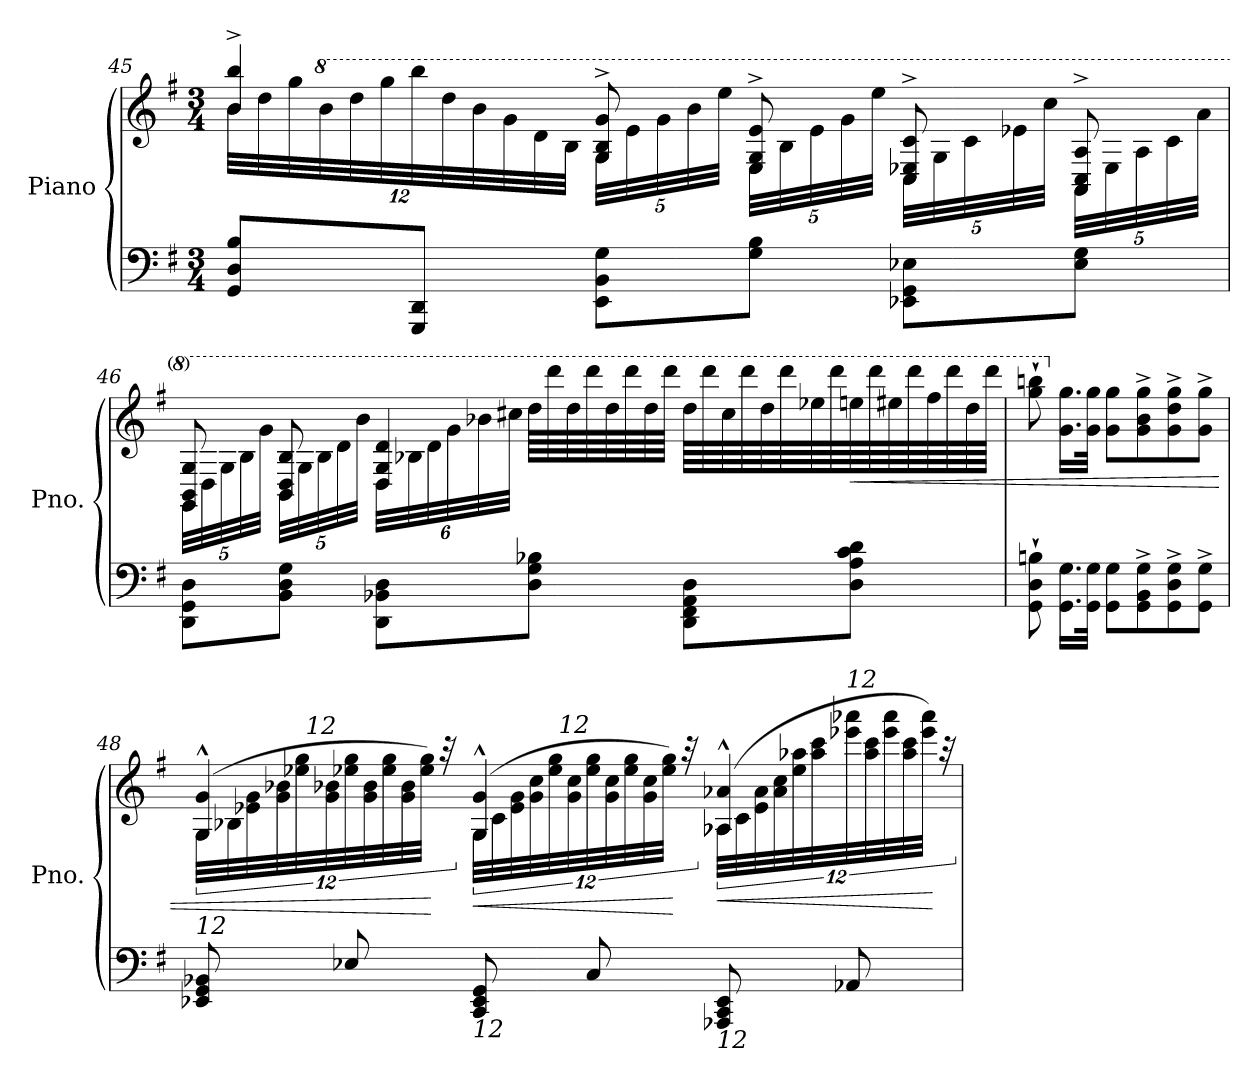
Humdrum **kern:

**kern	**kern	**dynam
*part1	*part1	*part1
*staff2	*staff1	*staff1/2
*I"Piano	*	*
*I'Pno.	*	*
!!LO:LB:g=z
*clefF4	*clefG2	*
*k[f#]	*k[f#]	*
*M3/4	*M3/4	*
=45	=45	=45
*	*^	*
*	*	*Xbrackettup	*
8GG\ 8D\ 8B\L	4b/^ 4bb/^	48b\LLL	.
.	.	48dd\	.
.	.	48gg\	.
*	*8va	*	*
.	.	48bb\	.
.	.	48ddd\	.
.	.	48ggg\	.
8GGG/ 8DD/J	.	48bbb\	.
.	.	48ddd\	.
.	.	48bb\	.
.	.	48gg\	.
.	.	48dd\	.
.	.	48b\JJJ	.
8EE\ 8BB\ 8G\L	8g/^ 8b/^ 8gg/^	40g\LLL	.
.	.	40ee\	.
.	.	40gg\	.
.	.	40bb\	.
.	.	40eee\JJJ	.
8G\ 8B\J	8e/^ 8g/^ 8ee/^	40e\LLL	.
.	.	40b\	.
.	.	40ee\	.
.	.	40gg\	.
.	.	40eee\JJJ	.
8EE-X\ 8GG\ 8E-X\L	8c/^ 8e-X/^ 8cc/^	40c\LLL	.
.	.	40g\	.
.	.	40cc\	.
.	.	40ee-X\	.
.	.	40ccc\JJJ	.
8E-\ 8G\J	8A/^ 8c/^ 8a/^	40A\LLL	.
.	.	40e-\	.
.	.	40a\	.
.	.	40cc\	.
.	.	40aa\JJJ	.
!!LO:LB:g=z	!!
=46	=46	=46	=46
8DD\ 8GG\ 8D\L	8G/ 8B/ 8g/	40G\LLL	.
.	.	40d\	.
.	.	40g\	.
.	.	40b\	.
.	.	40gg\JJJ	.
8BB\ 8D\ 8G\J	8B/ 8d/ 8b/	40B\LLL	.
.	.	40g\	.
.	.	40b\	.
.	.	40dd\	.
.	.	40bb\JJJ	.
8DD\ 8BB-X\ 8D\L	4d/ 4g/ 4dd/	48d\LLL	.
.	.	48b-X\	.
.	.	48dd\	.
.	.	48gg\	.
.	.	48bb-X\	.
.	.	48ccc#X\JJJ	.
*	*8va	*	*
8D\ 8G\ 8B-X\J	.	64ddd\LLLL	.
.	.	64dddd\	.
.	.	64ddd\	.
.	.	64dddd\	.
.	.	64ddd\	.
.	.	64dddd\	.
.	.	64ddd\	.
.	.	64dddd\JJJJ	.
8DD\ 8FF#\ 8AA\ 8D\L	4ryy	64ddd\LLLL	.
.	.	64dddd\	.
.	.	64ccc#\	.
.	.	64dddd\	.
.	.	64ddd\	.
.	.	64dddd\	.
.	.	64eee-X\	.
.	.	64dddd\	.
!	!	!	!LO:HP:b
8D\ 8A\ 8c\ 8d\J	.	64eeen\	<
.	.	64dddd\	.
.	.	64eee#X\	.
.	.	64dddd\	.
.	.	64fff#\	.
.	.	64dddd\	.
.	.	64ddd\	.
.	.	64dddd\JJJJ	.
*	*v	*v	*
=47	=47	=47
8GG\` 8D\` 8Bn\`	8ggg\` 8bbbn\`	.
*	*X8va	*
16.GG\ 16.G\LL	16.g\ 16.gg\LL	.
32GG\ 32G\JJk	32g\ 32gg\JJk	.
8GG\ 8G\L	8g\ 8gg\L	.
8GG\^ 8BB\^ 8G\^	8g\^ 8b\^ 8gg\^	.
8GG\^ 8D\^ 8G\^	8g\^ 8dd\^ 8gg\^	.
8GG\^ 8G\^J	8g\^ 8gg\^J	.
!!LO:LB:g=z
=48	=48	=48
*	*^	*
*	*	*brackettup	*
!LO:TX:a:i:t=12	!	!	!
8EE-X/ 8GG/ 8BB-X/	(>4G/^^ 4g/^^	48G\LLL	.
.	.	48B-X\	.
.	.	48e-X\ 48g\	.
.	.	48g\ 48b-X\	.
.	.	48ee-X\ 48gg\	.
*	*8va	*	*
!	!	!LO:TX:a:i:t=12	!
.	.	48gg\ 48bb-X\	.
8E-X/	.	48eee-X\ 48ggg\	.
.	.	48gg\ 48bb-\	.
.	.	48eee-\ 48ggg\	.
.	.	48gg\ 48bb-\	.
.	.	48eee-\ 48ggg\JJJ)	.
*	*X8va	*	*
.	.	48raa	[
!LO:TX:b:i:t=12	!	!	!
!	!	!	!LO:HP:b
8CC/ 8EE-/ 8GG/	(>4G/^^ 4g/^^	48G\LLL	<
.	.	48c\	.
.	.	48e-\ 48g\	.
.	.	48g\ 48cc\	.
.	.	48ee-\ 48gg\	.
*	*8va	*	*
!	!	!LO:TX:a:i:t=12	!
.	.	48gg\ 48ccc\	.
8C/	.	48eee-\ 48ggg\	.
.	.	48gg\ 48ccc\	.
.	.	48eee-\ 48ggg\	.
.	.	48gg\ 48ccc\	.
.	.	48eee-\ 48ggg\JJJ)	.
*	*X8va	*	*
.	.	48raa	[
!LO:TX:b:i:t=12	!	!	!
!	!	!	!LO:HP:b
8AAA-X/ 8CC/ 8EE-/	(>4A-X/^^ 4a-X/^^	48A-\LLL	<
.	.	48c\	.
.	.	48e-\ 48a-\	.
.	.	48a-\ 48cc\	.
.	.	48ee-\ 48aa-X\	.
.	.	48aa-\ 48ccc\	.
!	!	!LO:TX:a:i:t=12	!
8AA-X/	.	48eee-\ 48aaa-X\	.
.	.	48aa-\ 48ccc\	.
.	.	48eee-\ 48aaa-\	.
.	.	48aa-\ 48ccc\	.
.	.	48eee-\ 48aaa-\JJJ)	.
*	*X8va	*	*
.	.	48raa	[
*	*v	*v	*
=	=	=
*-	*-	*-
